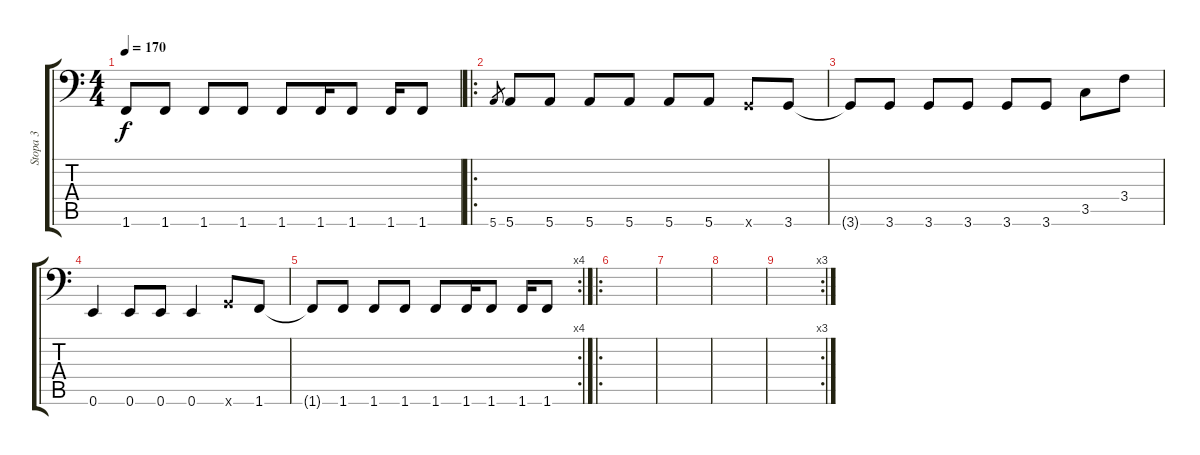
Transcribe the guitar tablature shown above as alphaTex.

\track ("Stopa 3" "Stopa 3") {instrument electricbassfinger}
\staff {score tabs}
\tuning (E3 B2 G2 D2 A1 E1) {hide}
\ts (4 4)
\tempo 170
\clef f4
\ks c
1.6{t}.8{dy f} 1.6.8 1.6.8 1.6.8 1.6.8 1.6.16 1.6.8 1.6.16 1.6.8 |
\ro
5.6.8{gr} 5.6.8 5.6.8 5.6.8 5.6.8 5.6.8 5.6.8 3.6{x}.8 3.6.8 |
3.6{t}.8 3.6.8 3.6.8 3.6.8 3.6.8 3.6.8 3.5.8 3.4.8 |
0.6.4 0.6.8 0.6.8 0.6.4 3.6{x}.8 1.6.8 |
\rc 4
1.6{t}.8 1.6.8 1.6.8 1.6.8 1.6.8 1.6.16 1.6.8 1.6.16 1.6.8 |
\ro
|
|
|
\rc 3
